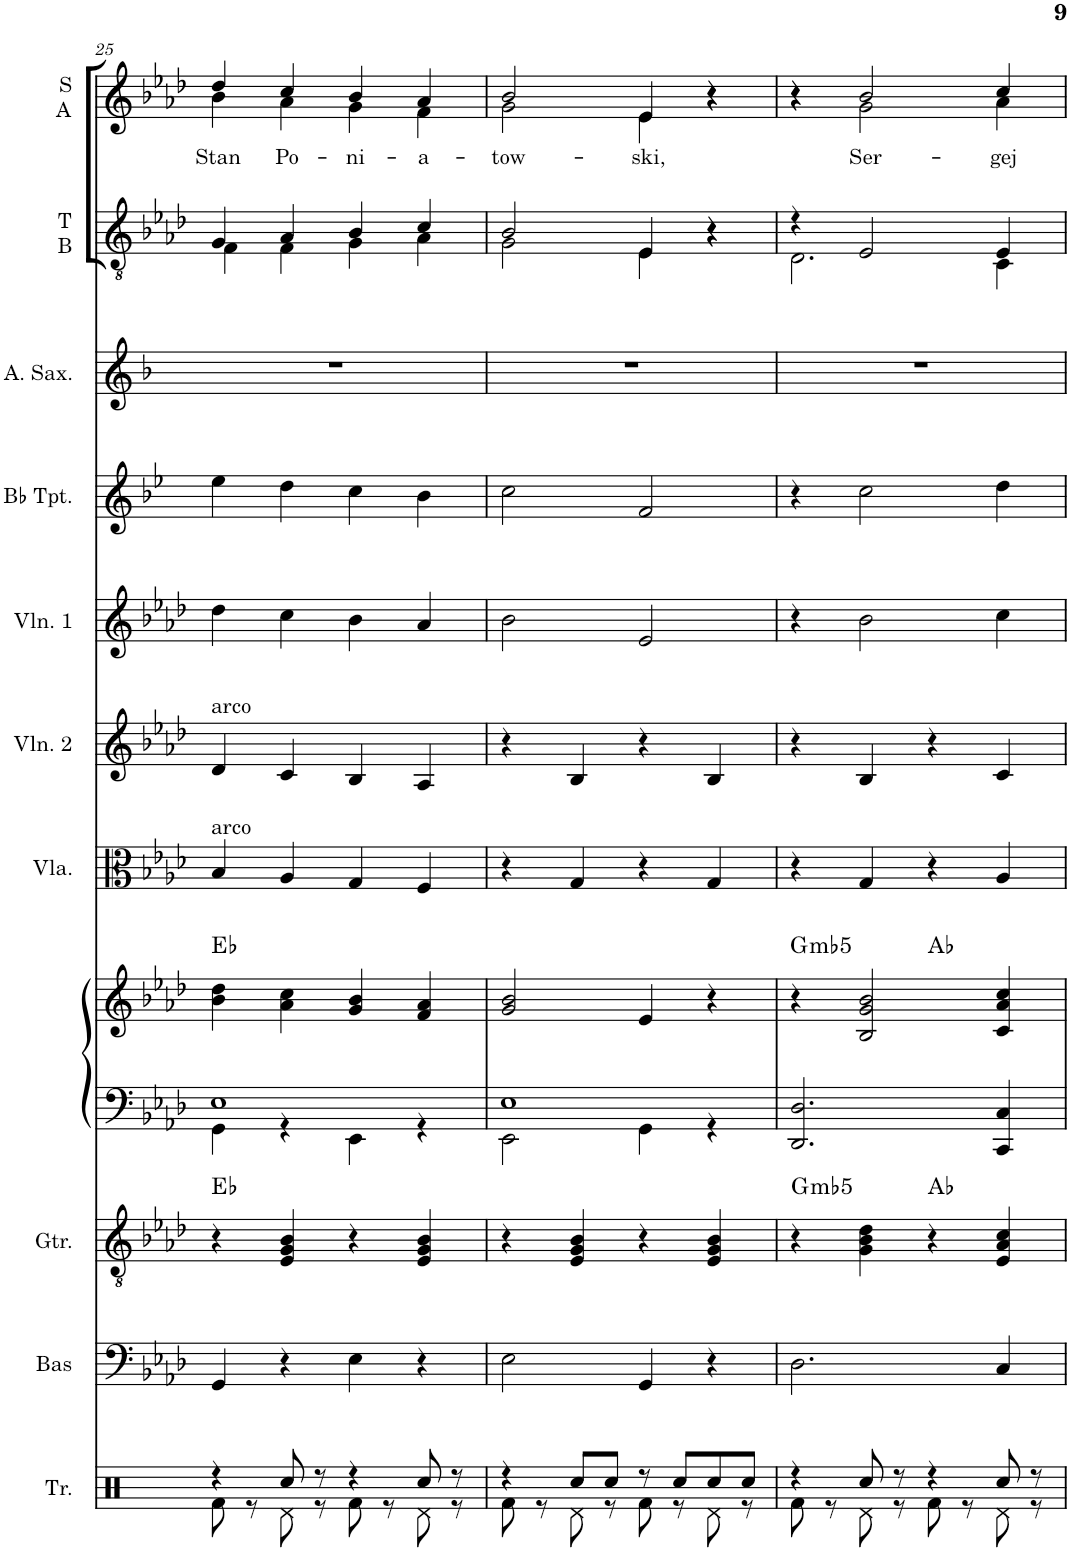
**kern	**kern	**kern	**harte	**kern	**kern	**harte	**kern	**kern	**kern	**kern	**kern	**kern	**kern	**text
*part11	*part10	*part9	*part9	*part8	*part8	*part8	*part7	*part6	*part5	*part4	*part3	*part2	*part1	*part1
*staff12	*staff11	*staff10	*	*staff9	*staff8	*	*staff7	*staff6	*staff5	*staff4	*staff3	*staff2	*staff1	*staff1
*I"Trummor	*I"Elbas	*I"Elgitarr	*	*I"Piano	*	*	*I"Viola	*I"Violin 2	*I"Violin 1	*I"Bb Trumpet	*I"Altsaxofon	*I"T B	*I"S A	*
*I'Tr.	*	*	*	*I'Pno	*	*	*I'Vla.	*I'Vln. 2	*I'Vln. 1	*I'Bb Tpt.	*I'A. Sax.	*I'T B	*I'S A	*
!!LO:PB:g=z
*clefX	*clefF4	*clefGv2	*	*clefF4	*clefG2	*	*clefC3	*clefG2	*clefG2	*clefG2	*clefG2	*clefGv2	*clefG2	*
*	*Trd7c12	*	*	*	*	*	*	*	*	*Trd1c2	*Trd5c9	*	*	*
*k[]	*k[b-e-a-d-]	*k[b-e-a-d-]	*	*k[b-e-a-d-]	*k[b-e-a-d-]	*	*k[b-e-a-d-]	*k[b-e-a-d-]	*k[b-e-a-d-]	*k[b-e-]	*k[b-]	*k[b-e-a-d-]	*k[b-e-a-d-]	*
*M2/2	*M2/2	*M2/2	*	*M2/2	*M2/2	*	*M2/2	*M2/2	*M2/2	*M2/2	*M2/2	*M2/2	*M2/2	*
*met(c|)	*met(c|)	*met(c|)	*	*met(c|)	*met(c|)	*	*met(c|)	*met(c|)	*met(c|)	*met(c|)	*met(c|)	*met(c|)	*met(c|)	*
=25	=25	=25	=25	=25	=25	=25	=25	=25	=25	=25	=25	=25	=25	=25
*^	*	*	*	*^	*	*	*	*	*	*	*	*^	*^	*
!	!	!	!	!	!	!	!	!	!	!LO:TX:a:t=arco	!	!	!	!	!	!	!	!
!	!	!	!	!	!	!	!	!	!LO:TX:a:t=arco	!	!	!	!	!	!	!	!	!
!	!	!	!	!	!	!	!	!	!	!	!	!	!	!	!	!	!	!LO:LY:b
4r	8Rf\	4GG/	4r	Eb:maj	1E-	4GG\	4b-\ 4dd-\	Eb:maj	4B-/	4d-/	4dd-\	4ee-\	1r	4G/	4F\	4dd-/	4b-\	Stan
.	8r	.	.	.	.	.	.	.	.	.	.	.	.	.	.	.	.	.
!	!	!	!	!	!	!	!	!	!	!	!	!	!	!	!	!	!	!LO:LY:b
8Rcc/	8Rd\	4r	4E-/ 4G/ 4B-/	.	.	4r	4a-\ 4cc\	.	4A-/	4c/	4cc\	4dd\	.	4A-/	4F\	4cc/	4a-\	Po-
8r	8r	.	.	.	.	.	.	.	.	.	.	.	.	.	.	.	.	.
!	!	!	!	!	!	!	!	!	!	!	!	!	!	!	!	!	!	!LO:LY:b
4r	8Rf\	4E-\	4r	.	.	4EE-\	4g/ 4b-/	.	4G/	4B-/	4b-\	4cc\	.	4B-/	4G\	4b-/	4g\	-ni-
.	8r	.	.	.	.	.	.	.	.	.	.	.	.	.	.	.	.	.
!	!	!	!	!	!	!	!	!	!	!	!	!	!	!	!	!	!	!LO:LY:b
8Rcc/	8Rd\	4r	4E-/ 4G/ 4B-/	.	.	4r	4f/ 4a-/	.	4F/	4A-/	4a-/	4b-\	.	4c/	4A-\	4a-/	4f\	-a-
8r	8r	.	.	.	.	.	.	.	.	.	.	.	.	.	.	.	.	.
=26	=26	=26	=26	=26	=26	=26	=26	=26	=26	=26	=26	=26	=26	=26	=26	=26	=26	=26
!	!	!	!	!	!	!	!	!	!	!	!	!	!	!	!	!	!	!LO:LY:b
4r	8Rf\	2E-\	4r	.	1E-	2EE-\	2g/ 2b-/	.	4r	4r	2b-\	2cc\	1r	2B-/	2G\	2b-/	2g\	-tow-
.	8r	.	.	.	.	.	.	.	.	.	.	.	.	.	.	.	.	.
8Rcc/L	8Rd\	.	4E-/ 4G/ 4B-/	.	.	.	.	.	4G/	4B-/	.	.	.	.	.	.	.	.
8Rcc/J	8r	.	.	.	.	.	.	.	.	.	.	.	.	.	.	.	.	.
!	!	!	!	!	!	!	!	!	!	!	!	!	!	!	!	!	!	!LO:LY:b
8r	8Rf\	4GG/	4r	.	.	4GG\	4e-/	.	4r	4r	2e-/	2f/	.	4E-/	4E-\	4e-/	4e-\	-ski,
8Rcc/L	8r	.	.	.	.	.	.	.	.	.	.	.	.	.	.	.	.	.
8Rcc/	8Rd\	4r	4E-/ 4G/ 4B-/	.	.	4r	4r	.	4G/	4B-/	.	.	.	4r	4r	4r	4r	.
8Rcc/J	8r	.	.	.	.	.	.	.	.	.	.	.	.	.	.	.	.	.
*	*	*	*	*	*v	*v	*	*	*	*	*	*	*	*	*	*	*	*
=27	=27	=27	=27	=27	=27	=27	=27	=27	=27	=27	=27	=27	=27	=27	=27	=27	=27
!	!	!	!	!LO:H:kt=m	!	!	!LO:H:kt=m	!	!	!	!	!	!	!	!	!	!
*	*	*	*	*	*	*^	*	*	*	*	*	*	*	*	*	*	*
4r	8Rf\	2.D-\	4r	G:(b3,b5)	2.DD-/ 2.D-/	4r	2ryy	G:(b3,b5)	4r	4r	4r	4r	1r	4r	2.D-\	4r	4r	.
.	8r	.	.	.	.	.	.	.	.	.	.	.	.	.	.	.	.	.
!	!	!	!	!	!	!	!	!	!	!	!	!	!	!	!	!	!	!LO:LY:b
8Rcc/	8Rd\	.	4G\ 4B-\ 4d-\	.	.	2B-/ 2g/ 2b-/	.	.	4G/	4B-/	2b-\	2cc\	.	2E-/	.	2b-/	2g\	Ser-
8r	8r	.	.	.	.	.	.	.	.	.	.	.	.	.	.	.	.	.
4r	8Rf\	.	4r	Ab:maj	.	.	2ryy	Ab:maj	4r	4r	.	.	.	.	.	.	.	.
.	8r	.	.	.	.	.	.	.	.	.	.	.	.	.	.	.	.	.
!	!	!	!	!	!	!	!	!	!	!	!	!	!	!	!	!	!	!LO:LY:b
8Rcc/	8Rd\	4C/	4E-/ 4A-/ 4c/	.	4CC/ 4C/	4c/ 4a-/ 4cc/	.	.	4A-/	4c/	4cc\	4dd\	.	4E-/	4C\	4cc/	4a-\	-gej
8r	8r	.	.	.	.	.	.	.	.	.	.	.	.	.	.	.	.	.
*	*	*	*	*	*	*	*	*	*	*	*	*	*	*v	*v	*	*	*
*v	*v	*	*	*	*	*v	*v	*	*	*	*	*	*	*	*v	*v	*
=	=	=	=	=	=	=	=	=	=	=	=	=	=	=
*-	*-	*-	*-	*-	*-	*-	*-	*-	*-	*-	*-	*-	*-	*-
